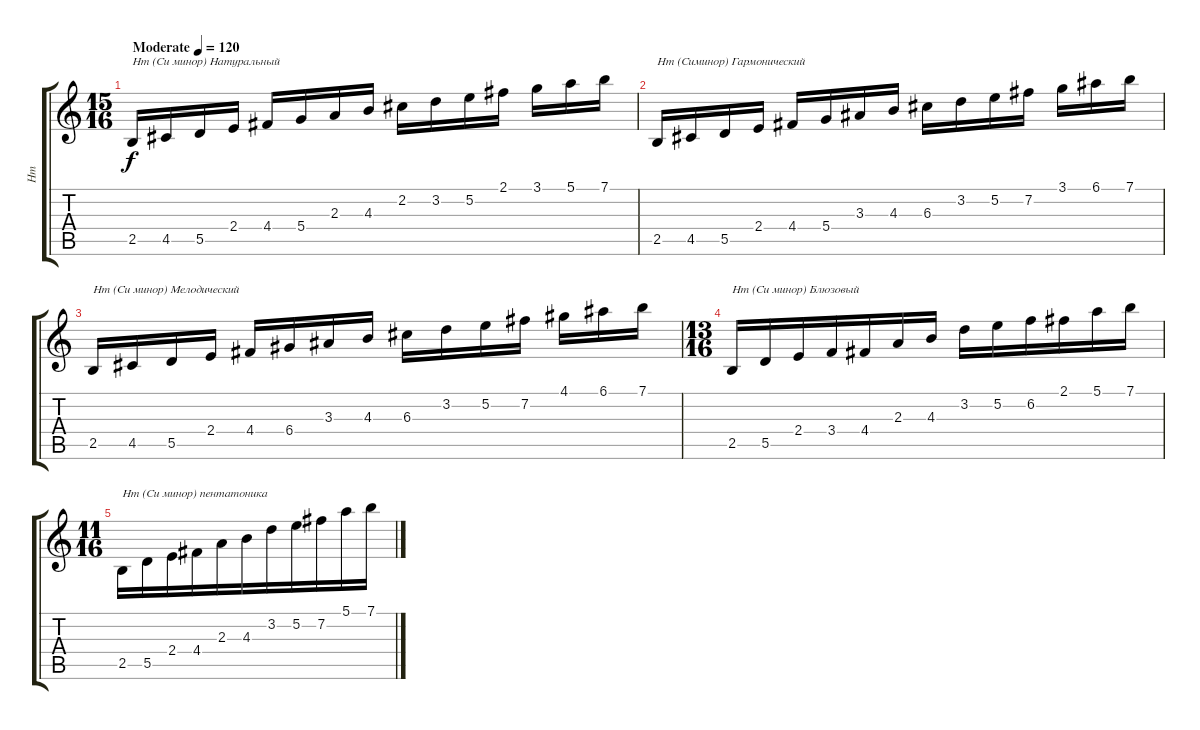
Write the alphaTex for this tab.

\track ("Hm" "Hm") {instrument acousticguitarsteel}
\staff {score tabs}
\tuning (E4 B3 G3 D3 A2 E2) {hide}
\ts (15 16)
\tempo (120 "Moderate")
\clef g2
\ks c
2.5.16{txt "Hm (Си минор) Натуральный" dy f instrument acousticguitarsteel} 4.5.16 5.5.16 2.4.16 4.4.16 5.4.16 2.3.16 4.3.16 2.2.16 3.2.16 5.2.16 2.1.16 3.1.16 5.1.16 7.1.16 |
2.5.16{txt "Hm (Симинор) Гармонический"} 4.5.16 5.5.16 2.4.16 4.4.16 5.4.16 3.3.16 4.3.16 6.3.16 3.2.16 5.2.16 7.2.16 3.1.16 6.1.16 7.1.16 |
2.5.16{txt "Hm (Си минор) Мелодический"} 4.5.16 5.5.16 2.4.16 4.4.16 6.4.16 3.3.16 4.3.16 6.3.16 3.2.16 5.2.16 7.2.16 4.1.16 6.1.16 7.1.16 |
\ts (13 16)
2.5.16{txt "Hm (Си минор) Блюзовый" beam Up beam merge} 5.5.16{beam Up beam merge} 2.4.16{beam Up beam merge} 3.4.16{beam Up beam merge} 4.4.16{beam Up beam merge} 2.3.16{beam Up beam merge} 4.3.16{beam Up beam split} 3.2.16{beam merge} 5.2.16{beam merge} 6.2.16{beam merge} 2.1.16{beam merge} 5.1.16{beam merge} 7.1.16 |
\ts (11 16)
2.5.16{txt "Hm (Си минор) пентатоника" beam merge} 5.5.16{beam merge} 2.4.16{beam merge} 4.4.16{beam merge} 2.3.16 4.3.16{beam merge} 3.2.16{beam merge} 5.2.16{beam merge} 7.2.16{beam merge} 5.1.16{beam merge} 7.1.16
